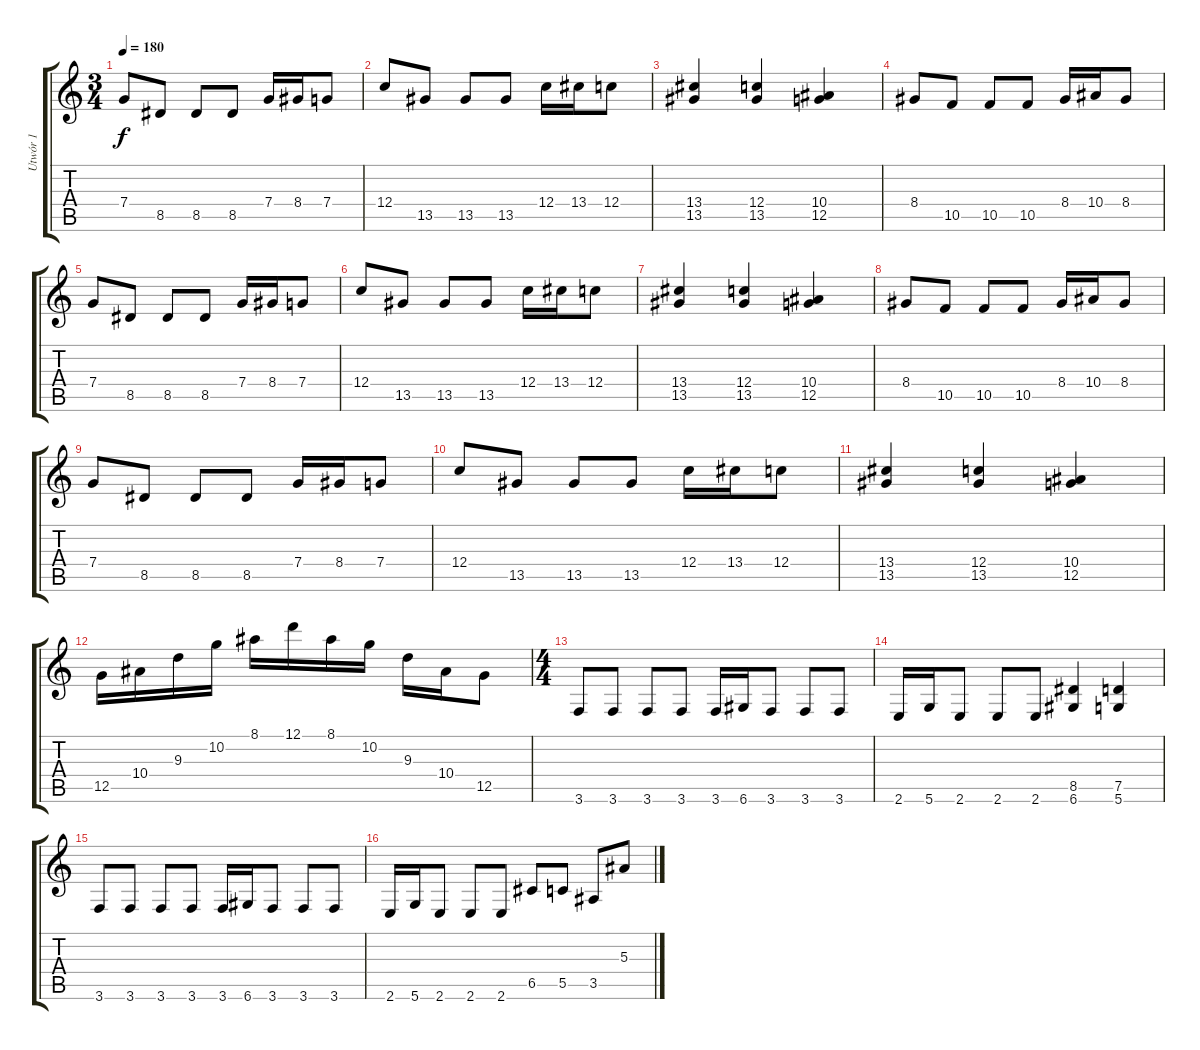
\track ("Utwór 1" "Utwór 1") {instrument distortionguitar}
\staff {score tabs}
\tuning (D4 A3 F3 C3 G2 D2) {hide}
\ts (3 4)
\tempo 180
\clef g2
\ks c
7.4.8{dy f} 8.5.8 8.5.8 8.5.8 7.4.16 8.4.16 7.4.8 |
12.4.8 13.5.8 13.5.8 13.5.8 12.4.16 13.4.16 12.4.8 |
(13.4 13.5).4 (12.4 13.5).4 (10.4 12.5).4 |
8.4.8 10.5.8 10.5.8 10.5.8 8.4.16 10.4.16 8.4.8 |
7.4.8 8.5.8 8.5.8 8.5.8 7.4.16 8.4.16 7.4.8 |
12.4.8 13.5.8 13.5.8 13.5.8 12.4.16 13.4.16 12.4.8 |
(13.4 13.5).4 (12.4 13.5).4 (10.4 12.5).4 |
8.4.8 10.5.8 10.5.8 10.5.8 8.4.16 10.4.16 8.4.8 |
7.4.8 8.5.8 8.5.8 8.5.8 7.4.16 8.4.16 7.4.8 |
12.4.8 13.5.8 13.5.8 13.5.8 12.4.16 13.4.16 12.4.8 |
(13.4 13.5).4 (12.4 13.5).4 (10.4 12.5).4 |
12.5.16 10.4.16 9.3.16 10.2.16 8.1.16 12.1.16 8.1.16 10.2.16 9.3.16 10.4.16 12.5.8 |
\ts (4 4)
3.6.8 3.6.8 3.6.8 3.6.8 3.6.16 6.6.16 3.6.8 3.6.8 3.6.8 |
2.6.16 5.6.16 2.6.8 2.6.8 2.6.8 (8.5 6.6).4 (7.5 5.6).4 |
3.6.8 3.6.8 3.6.8 3.6.8 3.6.16 6.6.16 3.6.8 3.6.8 3.6.8 |
2.6.16 5.6.16 2.6.8 2.6.8 2.6.8 6.5.8 5.5.8 3.5.8 5.3.8
